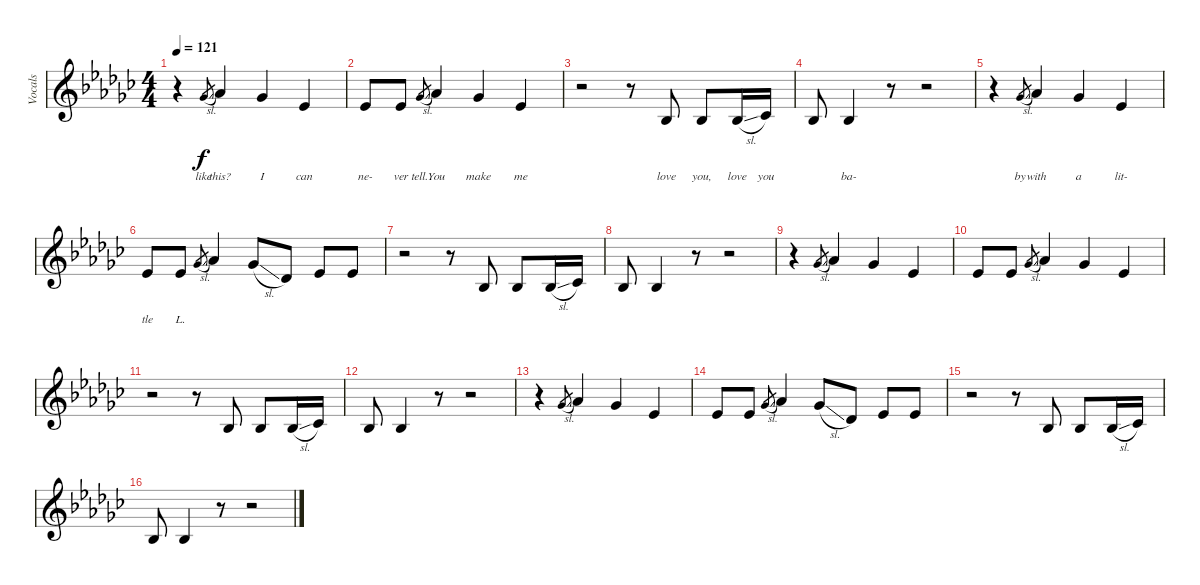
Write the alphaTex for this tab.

\track ("Vocals" "Vocals") {instrument flute}
\staff {score}
\tuning (E4 B3 G3 D3 A2 E2) {hide}
\ts (4 4)
\tempo 121
\clef g2
\ks ebminor
r.4{dy f} 2.1{sl}.8{lyrics (0 "like") lyrics (1 "") lyrics (2 "") lyrics (3 "") lyrics (4 "") gr} 4.1.4{lyrics (0 "this?") lyrics (1 "") lyrics (2 "") lyrics (3 "") lyrics (4 "")} 2.1.4{lyrics (0 "I") lyrics (1 "") lyrics (2 "") lyrics (3 "") lyrics (4 "")} 4.2.4{lyrics (0 "can") lyrics (1 "") lyrics (2 "") lyrics (3 "") lyrics (4 "")} |
4.2.8{lyrics (0 "ne-") lyrics (1 "") lyrics (2 "") lyrics (3 "") lyrics (4 "")} 4.2.8{lyrics (0 "ver") lyrics (1 "") lyrics (2 "") lyrics (3 "") lyrics (4 "")} 2.1{sl}.8{lyrics (0 "tell.") lyrics (1 "") lyrics (2 "") lyrics (3 "") lyrics (4 "") gr} 4.1.4{lyrics (0 "You") lyrics (1 "") lyrics (2 "") lyrics (3 "") lyrics (4 "")} 2.1.4{lyrics (0 "make") lyrics (1 "") lyrics (2 "") lyrics (3 "") lyrics (4 "")} 4.2.4{lyrics (0 "me") lyrics (1 "") lyrics (2 "") lyrics (3 "") lyrics (4 "")} |
r.2 r.8 3.3.8{lyrics (0 "love") lyrics (1 "") lyrics (2 "") lyrics (3 "") lyrics (4 "")} 3.3.8{lyrics (0 "you,") lyrics (1 "") lyrics (2 "") lyrics (3 "") lyrics (4 "")} 3.3{sl}.16{lyrics (0 "love") lyrics (1 "") lyrics (2 "") lyrics (3 "") lyrics (4 "")} 4.3.16{lyrics (0 "you") lyrics (1 "") lyrics (2 "") lyrics (3 "") lyrics (4 "")} |
3.3.8{lyrics (0 "") lyrics (1 "") lyrics (2 "") lyrics (3 "") lyrics (4 "")} 3.3.4{lyrics (0 "ba-") lyrics (1 "") lyrics (2 "") lyrics (3 "") lyrics (4 "")} r.8 r.2 |
r.4 2.1{sl}.8{lyrics (0 "by") lyrics (1 "") lyrics (2 "") lyrics (3 "") lyrics (4 "") gr} 4.1.4{lyrics (0 "with") lyrics (1 "") lyrics (2 "") lyrics (3 "") lyrics (4 "")} 2.1.4{lyrics (0 "a") lyrics (1 "") lyrics (2 "") lyrics (3 "") lyrics (4 "")} 4.2.4{lyrics (0 "lit-") lyrics (1 "") lyrics (2 "") lyrics (3 "") lyrics (4 "")} |
4.2.8{lyrics (0 "tle") lyrics (1 "") lyrics (2 "") lyrics (3 "") lyrics (4 "")} 4.2.8{lyrics (0 "L.") lyrics (1 "") lyrics (2 "") lyrics (3 "") lyrics (4 "")} 2.1{sl}.8{gr} 4.1.4 7.2{sl}.8 2.2.8 4.2.8 4.2.8 |
r.2 r.8 3.3.8 3.3.8 3.3{sl}.16 4.3.16 |
3.3.8 3.3.4 r.8 r.2 |
r.4{volume 9} 2.1{sl}.8{gr} 4.1.4 2.1.4 4.2.4 |
4.2.8 4.2.8 2.1{sl}.8{gr} 4.1.4 2.1.4 4.2.4 |
r.2 r.8 3.3.8 3.3.8 3.3{sl}.16 4.3.16 |
3.3.8 3.3.4 r.8 r.2 |
r.4{volume 9} 2.1{sl}.8{gr} 4.1.4 2.1.4 4.2.4 |
4.2.8 4.2.8 2.1{sl}.8{gr} 4.1.4 7.2{sl}.8 2.2.8 4.2.8 4.2.8 |
r.2 r.8 3.3.8 3.3.8 3.3{sl}.16 4.3.16 |
3.3.8 3.3.4 r.8 r.2
